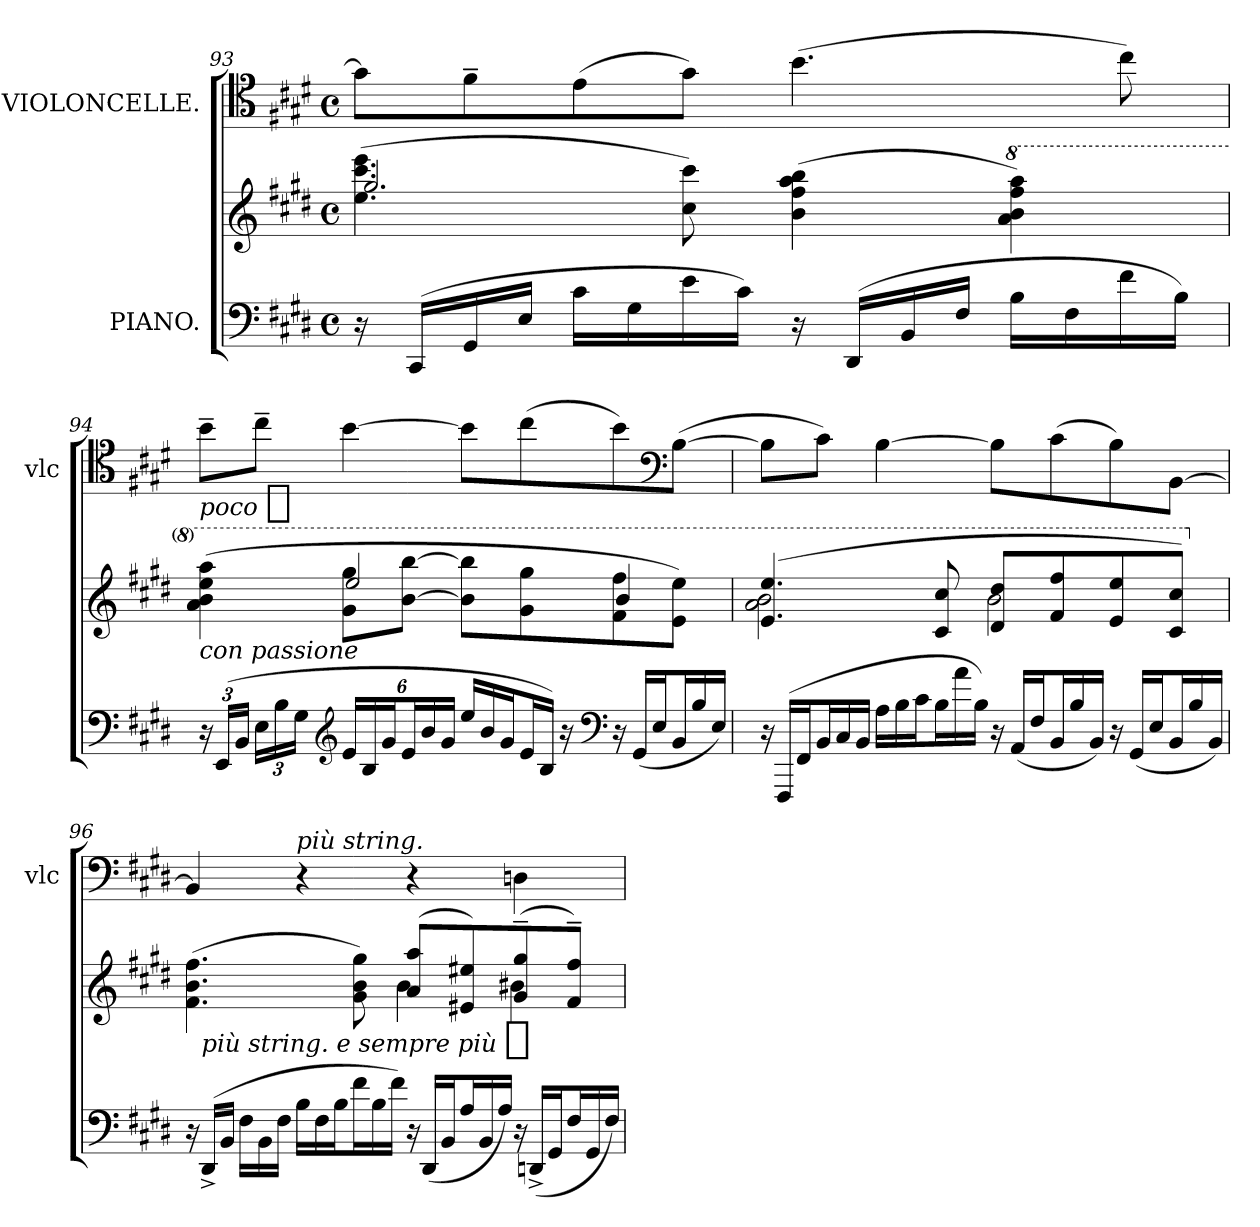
**kern	**kern	**dynam	**kern	**dynam
*part2	*part2	*part2	*part1	*part1
*staff3	*staff2	*staff2/3	*staff1	*staff1
*I"PIANO.	*	*	*I"VIOLONCELLE.	*
*	*	*	*I'vlc	*
*clefF4	*clefG2	*	*clefC4	*
*k[f#c#g#d#]	*k[f#c#g#d#]	*	*k[f#c#g#d#]	*
*M4/4	*M4/4	*	*M4/4	*
*met(c)	*met(c)	*	*met(c)	*
=93	=93	=93	=93	=93
*	*^	*	*	*
16r	(4.ee\ 4.ccc#\ 4.eee\	2.gg#/	.	8g#\L]	.
(16CC#/LL	.	.	.	.	.
16GG#/	.	.	.	8f#~\	.
16E/JJ	.	.	.	.	.
16c#\LL	.	.	.	(8e\	.
16G#\	.	.	.	.	.
16e\	8cc#\ 8ccc#\)	.	.	8g#\J)	.
16c#\JJ)	.	.	.	.	.
16r	(4b\ 4ff#\ 4aa\ 4bb\	.	.	(4.b\	.
(16DD#/LL	.	.	.	.	.
16BB/	.	.	.	.	.
16F#/JJ	.	.	.	.	.
*	*8va	*	*	*	*
16B\LL	4aa\ 4bb\ 4fff#\ 4aaa\)	4ryy	.	.	.
16F#\	.	.	.	.	.
16f#\	.	.	.	8cc#\)	.
16B\JJ)	.	.	.	.	.
=94	=94	=94	=94	=94	=94
*Xbrackettup	*	*	*	*	*
!	!LO:TX:b:i:t=con passione	!	!	!	!
!	!	!	!	!	!LO:DY:t=poco %s
24r	(4aa\ 4bb\ 4eee\ 4aaa\	4ryy	.	8b~\L	f
(<24EE/LL	.	.	.	.	.
24BB/JJ	.	.	.	.	.
24E\LL	.	.	.	8cc#~\J	.
24B\	.	.	.	.	.
24G#\JJ	.	.	.	.	.
*clefG2	*	*	*	*	*
24e/LL	8gg#\ 8ggg#\L	2eee/	.	[4b\	.
24B/	.	.	.	.	.
24g#/J	.	.	.	.	.
24e/L	[8bb\ [8bbb\J	.	.	.	.
24b/	.	.	.	.	.
24g#/JJ	.	.	.	.	.
*Xtuplet	*	*	*	*	*
24ee/LL	8bb]\ 8bbb]\L	.	.	8b\L]	.
24b/	.	.	.	.	.
24g#/J	.	.	.	.	.
24e/L	8gg#\ 8ggg#\	.	.	(8cc#\	.
24B/JJ)	.	.	.	.	.
24r	.	.	.	.	.
*clefF4	*	*	*	*	*
24r	8ff#\ 8fff#\	4bb/	.	8b\)	.
(24GG#/LL	.	.	.	.	.
24E/J	.	.	.	.	.
*	*	*	*	*clefF4	*
24BB/L	8ee\ 8eee\J)	.	.	([8B\J	.
24B/	.	.	.	.	.
24E/JJ)	.	.	.	.	.
=95	=95	=95	=95	=95	=95
24r	(4.ee/ 4.eee/	2aa\ 2bb\	.	8B\L]	.
(24FFF#/LL	.	.	.	.	.
24FF#/J	.	.	.	.	.
24BB/L	.	.	.	8c#\J)	.
24C#/	.	.	.	.	.
24BB/JJ	.	.	.	.	.
24A\LL	.	.	.	[4B\	.
24B\	.	.	.	.	.
24c#\J	.	.	.	.	.
24B\L	8cc#/ 8ccc#/	.	.	.	.
24a\	.	.	.	.	.
24B\JJ)	.	.	.	.	.
24r	8dd#/ 8ddd#/L	2bb\	.	8B\L]	.
(24AA/LL	.	.	.	.	.
24F#/J	.	.	.	.	.
24BB/L	8ff#/ 8fff#/	.	.	(8c#\	.
24B/	.	.	.	.	.
24BB/JJ)	.	.	.	.	.
24r	8ee/ 8eee/	.	.	8B\)	.
(24GG#/LL	.	.	.	.	.
24E/J	.	.	.	.	.
24BB/L	8cc#/ 8ccc#/J)	.	.	[8BB\J	.
24B/	.	.	.	.	.
24BB/JJ)	.	.	.	.	.
*	*v	*v	*	*	*
=96	=96	=96	=96	=96
*	*X8va	*	*	*
*	*^	*	*	*
*	*	*^	*	*	*
24r	(4.f#\ 4.b\ 4.ff#\	4.ryy	24ryy	.	4BB/]	.
!	!	!	!	!LO:DY:t=più string. e sempre più %s	!	!
(24DD#^/LL	.	.	3%2ryy	f	.	.
24BB/JJ	.	.	.	.	.	.
24F#\LL	.	.	.	.	.	.
24BB\	.	.	.	.	.	.
24F#\JJ	.	.	.	.	.	.
!	!	!	!	!	!LO:TX:a:i:t=più string.	!
24B\LL	.	.	.	.	4r	.
24F#\	.	.	.	.	.	.
24B\J	.	.	.	.	.	.
24f#\L	8g#\ 8b\ 8gg#\)	8ryy	.	.	.	.
24B\	.	.	.	.	.	.
24f#\JJ)	.	.	.	.	.	.
24r	(8a/ 8aa/L	4b\	.	.	4r	.
(24DD#/LL	.	.	.	.	.	.
24BB/J	.	.	.	.	.	.
24A/L	8e#X/ 8ee#X/)	.	.	.	.	.
24BB/	.	.	.	.	.	.
24A/JJ)	.	.	6..ryy	.	.	.
24r	(8g#~/ 8gg#~/	4b#X\	.	.	4Dn\	.
(24DDn^/LL	.	.	.	.	.	.
24GG#/J	.	.	.	.	.	.
24F#/L	8f#~/ 8ff#~/J)	.	.	.	.	.
24GG#/	.	.	.	.	.	.
24F#/JJ)	.	.	.	.	.	.
*	*v	*v	*v	*	*	*
=	=	=	=	=
*-	*-	*-	*-	*-
